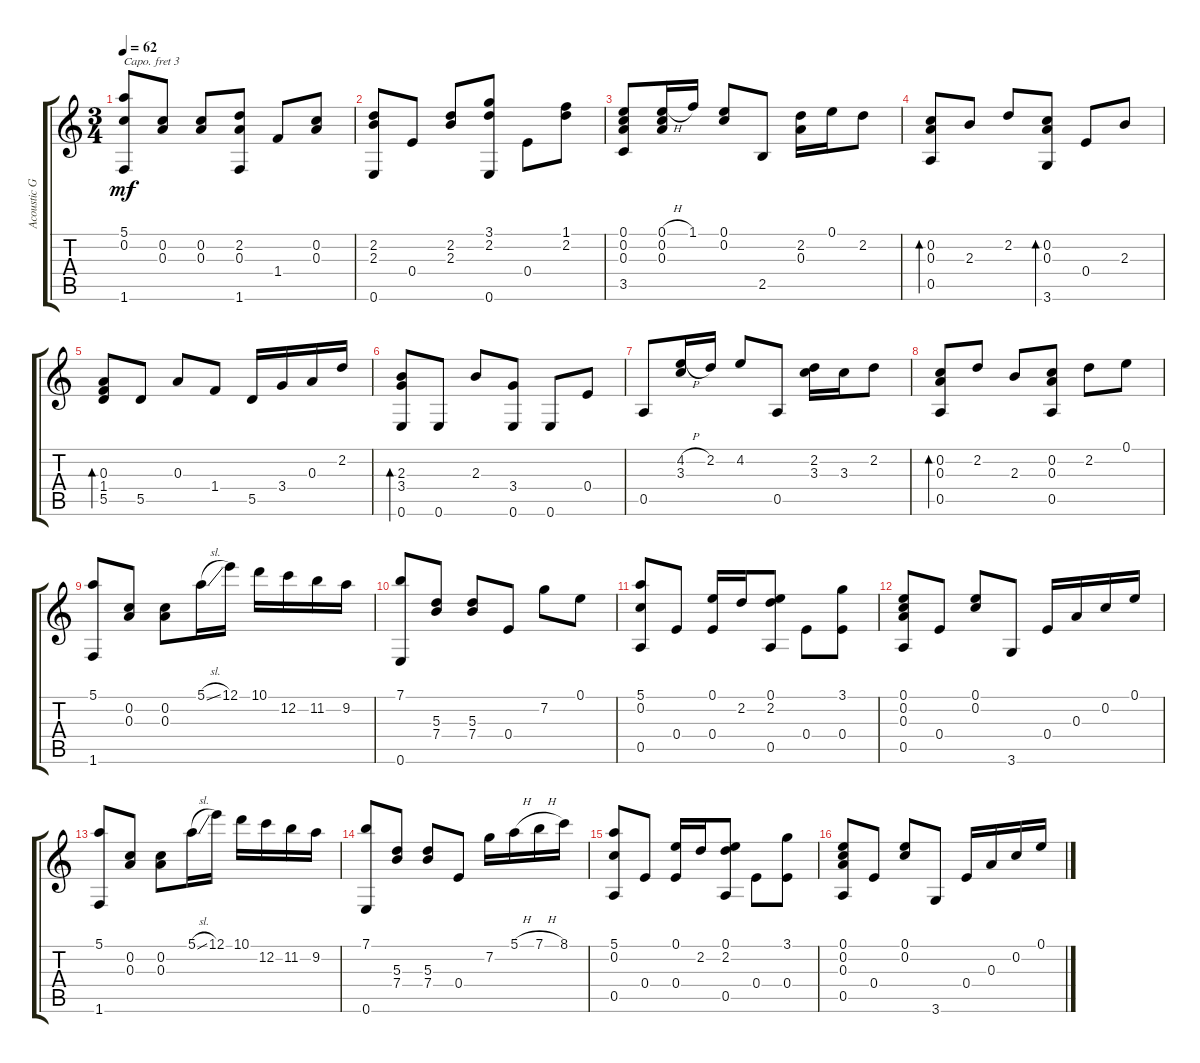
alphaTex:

\track ("Acoustic Guitar" "Acoustic G") {instrument acousticguitarsteel}
\staff {score tabs}
\capo 3
\tuning (Db4 A3 Gb3 Db3 Gb2 Db2) {hide}
\ts (3 4)
\tempo 62
\clef g2
\ks c
(5.1 0.2 1.6).8{dy mf} (0.2 0.3).8 (0.2 0.3).8 (2.2 0.3 1.6).8 1.4.8 (0.2 0.3).8 |
(2.2 2.3 0.6).8 0.4.8 (2.2 2.3).8 (3.1 2.2 0.6).8 0.4.8 (1.1 2.2).8 |
(0.1 0.2 0.3 3.5).8 (0.1{h} 0.2 0.3).16 1.1.16 (0.1 0.2).8 2.5.8 (2.2 0.3).16 0.1.16 2.2.8 |
(0.2 0.3 0.5).8{bd 60} 2.3.8 2.2.8 (0.2 0.3 3.6).8{bd 60} 0.4.8 2.3.8 |
(0.3 1.4 5.5).8{bd 60} 5.5.8 0.3.8 1.4.8 5.5.16 3.4.16 0.3.16 2.2.16 |
(2.3 3.4 0.6).8{bd 60} 0.6.8 2.3.8 (3.4 0.6).8 0.6.8 0.4.8 |
0.5.8 (4.2{h} 3.3).16 2.2.16 4.2.8 0.5.8 (2.2 3.3).16 3.3.16 2.2.8 |
(0.2 0.3 0.5).8{bd 60} 2.2.8 2.3.8 (0.2 0.3 0.5).8 2.2.8 0.1.8 |
(5.1 1.6).8 (0.2 0.3).8 (0.2 0.3).8 5.1{sl}.16 12.1.16 10.1.16 12.2.16 11.2.16 9.2.16 |
(7.1 0.6).8 (5.3 7.4).8 (5.3 7.4).8 0.4.8 7.2.8 0.1.8 |
(5.1 0.2 0.5).8 0.4.8 (0.1 0.4).16 2.2.16 (0.1 2.2 0.5).8 0.4.8 (3.1 0.4).8 |
(0.1 0.2 0.3 0.5).8 0.4.8 (0.1 0.2).8 3.6.8 0.4.16 0.3.16 0.2.16 0.1.16 |
(5.1 1.6).8 (0.2 0.3).8 (0.2 0.3).8 5.1{sl}.16 12.1.16 10.1.16 12.2.16 11.2.16 9.2.16 |
(7.1 0.6).8 (5.3 7.4).8 (5.3 7.4).8 0.4.8 7.2.16 5.1{h}.16 7.1{h}.16 8.1.16 |
(5.1 0.2 0.5).8 0.4.8 (0.1 0.4).16 2.2.16 (0.1 2.2 0.5).8 0.4.8 (3.1 0.4).8 |
(0.1 0.2 0.3 0.5).8 0.4.8 (0.1 0.2).8 3.6.8 0.4.16 0.3.16 0.2.16 0.1.16
